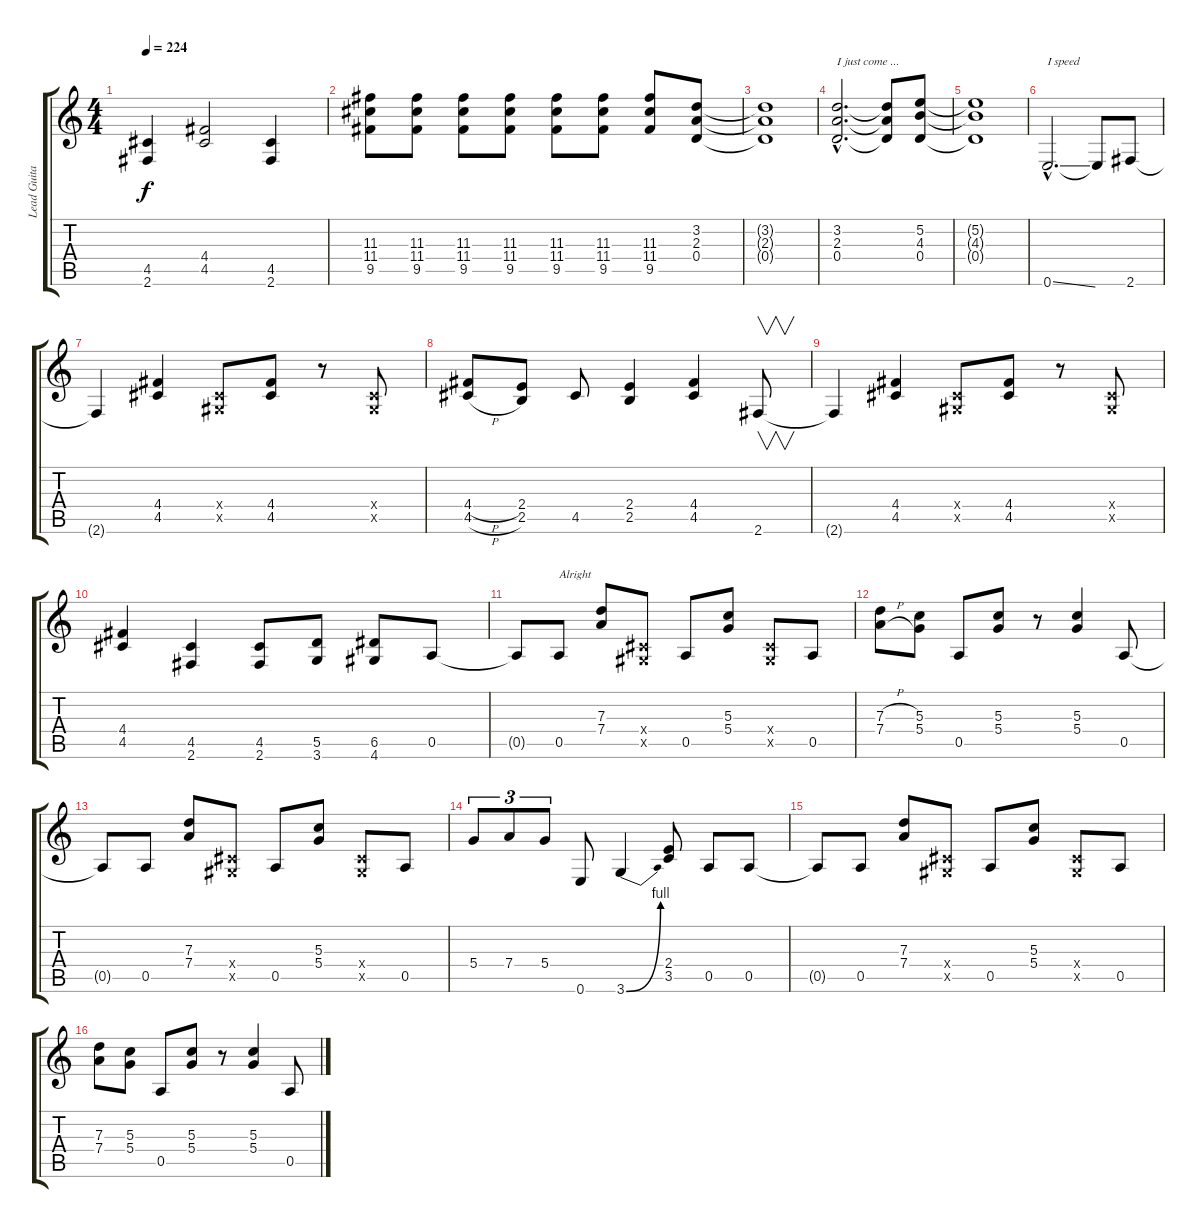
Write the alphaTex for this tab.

\track ("Lead Guitar" "Lead Guita") {instrument distortionguitar}
\staff {score tabs}
\tuning (E4 B3 G3 D3 A2 E2) {hide}
\ts (4 4)
\tempo 224
\clef g2
\ks c
(4.5{t} 2.6{t}).4{dy f} (4.4 4.5).2 (4.5 2.6).4 |
(11.3 11.4 9.5).8 (11.3 11.4 9.5).8 (11.3 11.4 9.5).8 (11.3 11.4 9.5).8 (11.3 11.4 9.5).8 (11.3 11.4 9.5).8 (11.3 11.4 9.5).8 (3.2 2.3 0.4).8 |
(3.2{t} 2.3{t} 0.4{t}).1 |
(3.2{hac} 2.3{hac} 0.4{hac}).2{d txt "I just come ..."} (3.2{t} 2.3{t} 0.4{t}).8 (5.2 4.3 0.4).8 |
(5.2{t} 4.3{t} 0.4{t}).1 |
0.6{ss hac}.2{d txt "I speed"} 0.6{t}.8 2.6.8 |
2.6{t}.4 (4.4 4.5).4 (-1.4{x} -1.5{x}).8 (4.4 4.5).8 r.8 (-1.4{x} -1.5{x}).8 |
(4.4{h} 4.5{h}).8 (2.4 2.5).8 4.5.8 (2.4 2.5).4 (4.4 4.5).4 2.6.8{v} |
2.6{t}.4 (4.4 4.5).4 (-1.4{x} -1.5{x}).8 (4.4 4.5).8 r.8 (-1.4{x} -1.5{x}).8 |
(4.4 4.5).4 (4.5 2.6).4 (4.5 2.6).8 (5.5 3.6).8 (6.5 4.6).8 0.5.8 |
0.5{t}.8 0.5.8{txt "Alright"} (7.3 7.4).8 (-1.4{x} -1.5{x}).8 0.5.8 (5.3 5.4).8 (-1.4{x} -1.5{x}).8 0.5.8 |
(7.3{h} 7.4{h}).8 (5.3 5.4).8 0.5.8 (5.3 5.4).8 r.8 (5.3 5.4).4 0.5.8 |
0.5{t}.8 0.5.8 (7.3 7.4).8 (-1.4{x} -1.5{x}).8 0.5.8 (5.3 5.4).8 (-1.4{x} -1.5{x}).8 0.5.8 |
5.4.8{tu (3 2)} 7.4.8{tu (3 2)} 5.4.8{tu (3 2)} 0.6.8 3.6{be (bend 0 0 60 4)}.4 (2.4 3.5).8 0.5.8 0.5.8 |
0.5{t}.8 0.5.8 (7.3 7.4).8 (-1.4{x} -1.5{x}).8 0.5.8 (5.3 5.4).8 (-1.4{x} -1.5{x}).8 0.5.8 |
(7.3 7.4).8 (5.3 5.4).8 0.5.8 (5.3 5.4).8 r.8 (5.3 5.4).4 0.5.8
